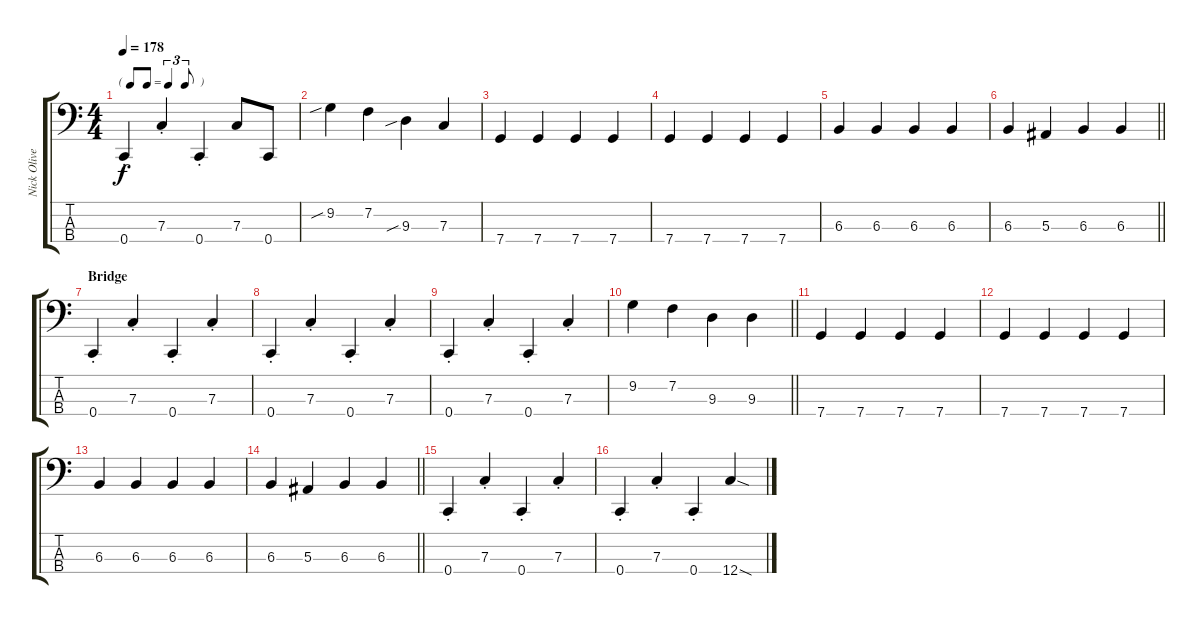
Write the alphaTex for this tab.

\track ("Nick Oliveri" "Nick Olive") {instrument electricbasspick}
\staff {score tabs}
\tuning (Eb2 Bb1 F1 C1) {hide}
\ts (4 4)
\tf triplet8th
\tempo 178
\clef f4
\ks c
0.4{st}.4{dy f} 7.3{st}.4 0.4{st}.4 7.3.8 0.4.8 |
9.2{sib}.4 7.2.4 9.3{sib}.4 7.3.4 |
7.4.4 7.4.4 7.4.4 7.4.4 |
7.4.4 7.4.4 7.4.4 7.4.4 |
6.3.4 6.3.4 6.3.4 6.3.4 |
\barLineRight lightlight
6.3.4 5.3.4 6.3.4 6.3.4 |
\section ("" "Bridge")
0.4{st}.4 7.3{st}.4 0.4{st}.4 7.3{st}.4 |
0.4{st}.4 7.3{st}.4 0.4{st}.4 7.3{st}.4 |
0.4{st}.4 7.3{st}.4 0.4{st}.4 7.3{st}.4 |
\barLineRight lightlight
9.2.4 7.2.4 9.3.4 9.3.4 |
7.4.4 7.4.4 7.4.4 7.4.4 |
7.4.4 7.4.4 7.4.4 7.4.4 |
6.3.4 6.3.4 6.3.4 6.3.4 |
\barLineRight lightlight
6.3.4 5.3.4 6.3.4 6.3.4 |
0.4{st}.4 7.3{st}.4 0.4{st}.4 7.3{st}.4 |
0.4{st}.4 7.3{st}.4 0.4{st}.4 12.4{sod}.4
